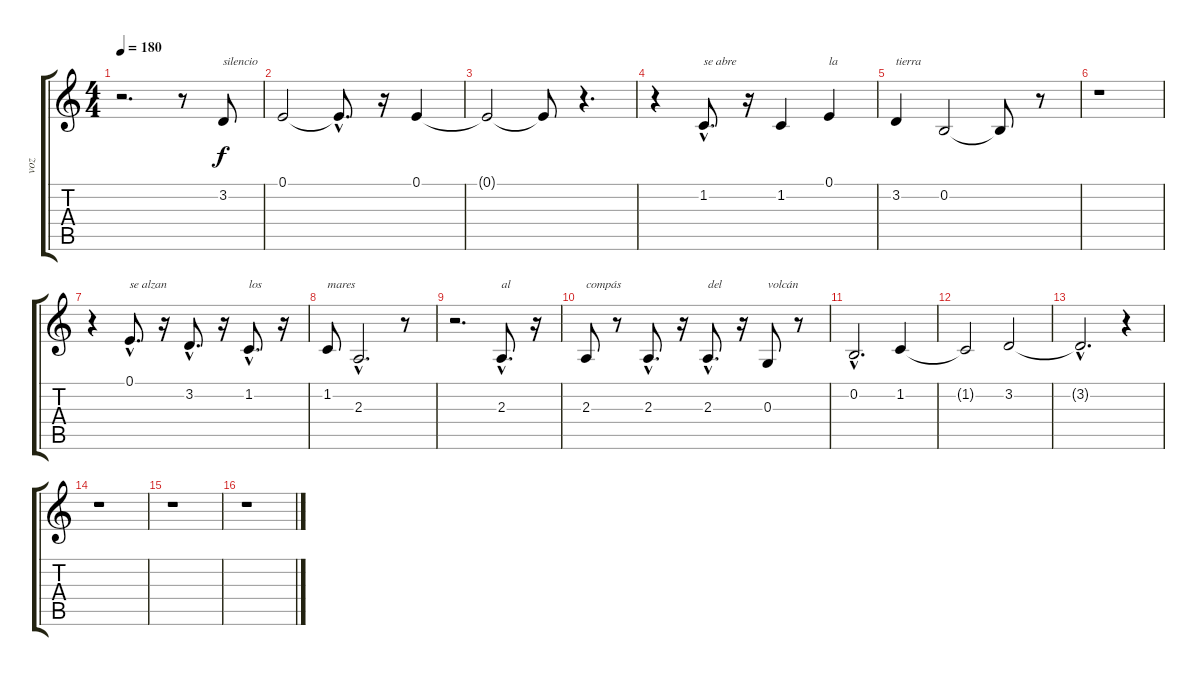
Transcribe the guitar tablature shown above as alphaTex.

\track ("voz" "voz") {instrument tuba}
\staff {score tabs}
\tuning (E4 B3 G3 D3 A2 E2) {hide}
\ts (4 4)
\tempo 180
\clef g2
\ks c
r.2{d dy f} r.8 3.2.8{txt "silencio"} |
0.1.2 0.1{hac t}.8{d} r.16 0.1.4 |
0.1{t}.2 0.1{t}.8 r.4{d} |
r.4 1.2{hac}.8{d txt "se abre"} r.16 1.2.4 0.1.4{txt "la"} |
3.2.4{txt "tierra"} 0.2.2 0.2{t}.8 r.8 |
r.1 |
r.4 0.1{hac}.8{d txt "se alzan"} r.16 3.2{hac}.8{d} r.16 1.2{hac}.8{d txt "los"} r.16 |
1.2.8{txt "mares"} 2.3{hac}.2{d} r.8 |
r.2{d} 2.3{hac}.8{d txt "al"} r.16 |
2.3.8{txt "compás"} r.8 2.3{hac}.8{d} r.16 2.3{hac}.8{d txt "del"} r.16 0.3.8{txt "volcán"} r.8 |
0.2{hac}.2{d} 1.2.4 |
1.2{t}.2 3.2.2 |
3.2{hac t}.2{d} r.4 |
r.1 |
r.1 |
r.1
